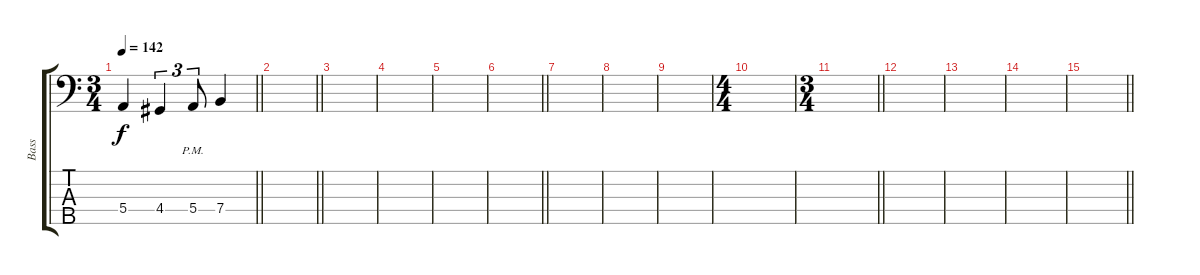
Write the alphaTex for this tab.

\track ("Bass" "Bass") {instrument electricbassfinger}
\staff {score tabs}
\tuning (G2 D2 A1 E1 B0) {hide}
\ts (3 4)
\tempo 142
\clef f4
\barLineRight lightlight
\ks c
5.4.4{dy f} 4.4.4{tu (3 2)} 5.4{pm}.8{tu (3 2)} 7.4.4 |
\barLineRight lightlight
|
\section ("" "")
|
|
|
\barLineRight lightlight
|
|
|
|
\ts (4 4)
|
\ts (3 4)
\barLineRight lightlight
|
\section ("" "")
|
|
|
\barLineRight lightlight
